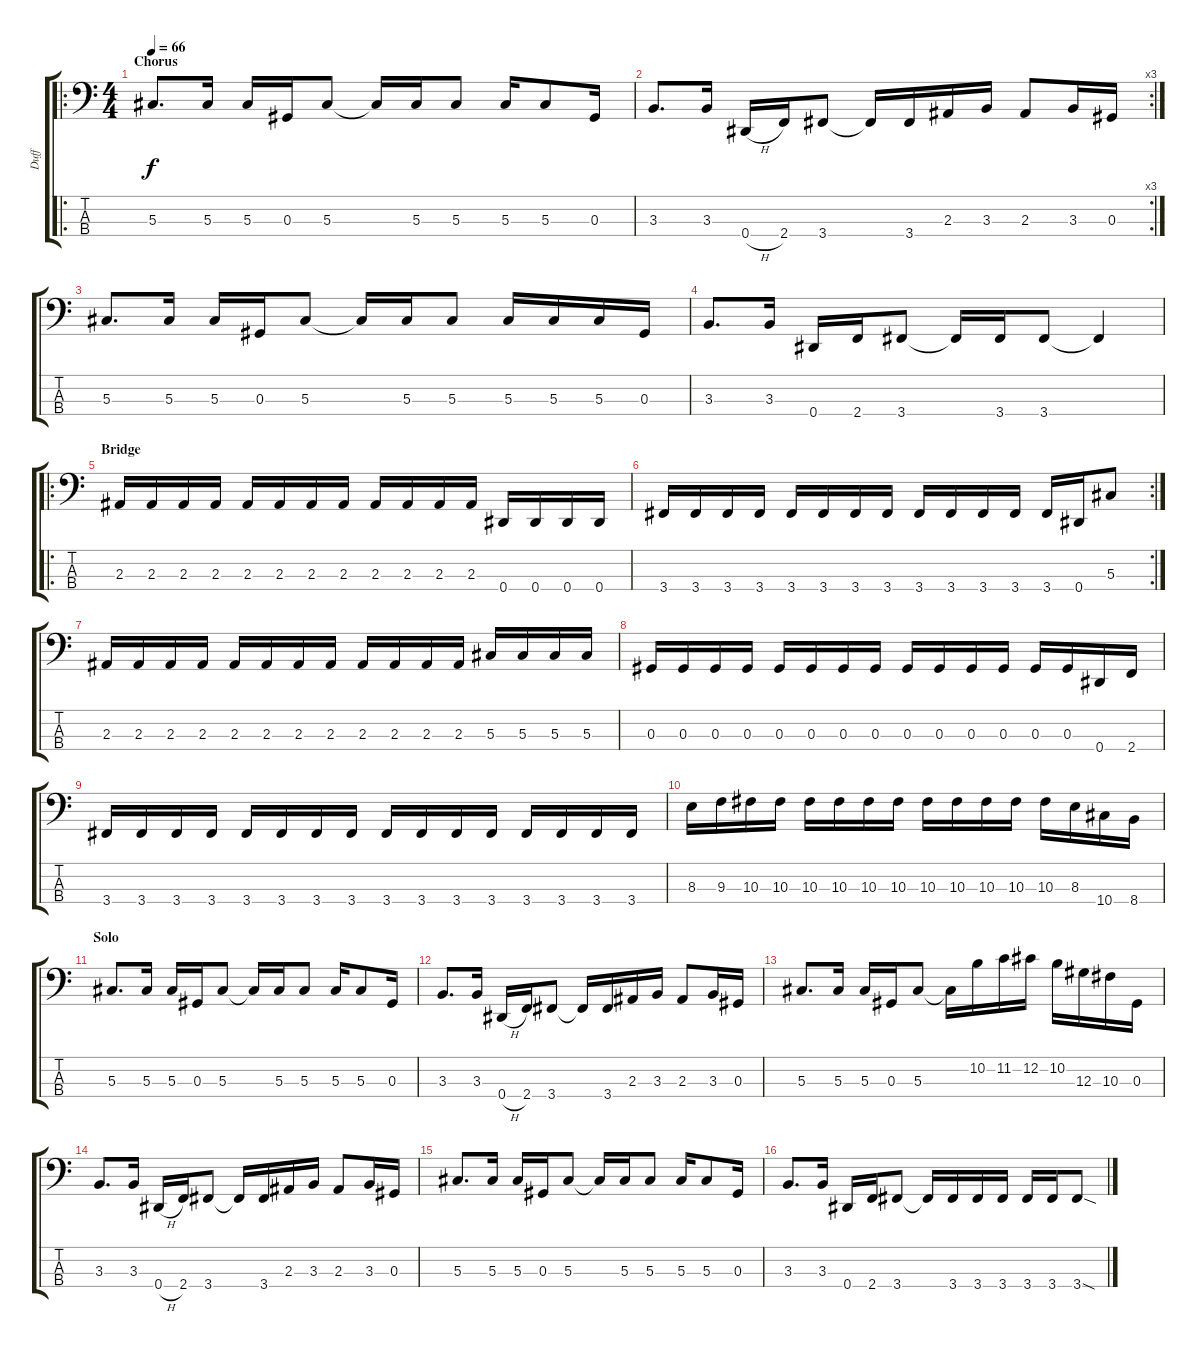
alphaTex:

\track ("Duff" "Duff") {instrument electricbassfinger}
\staff {score tabs}
\tuning (Gb2 Db2 Ab1 Eb1) {hide}
\ro
\ts (4 4)
\section ("" "Chorus")
\tempo 66
\clef f4
\ks c
5.3.8{d dy f} 5.3.16 5.3.16 0.3.16 5.3.8 5.3{t}.16 5.3.16 5.3.8 5.3.16 5.3.8 0.3.16 |
\rc 3
3.3.8{d} 3.3.16 0.4{h}.16 2.4.16 3.4.8 3.4{t}.16 3.4.16 2.3.16 3.3.16 2.3.8 3.3.16 0.3.16 |
5.3.8{d} 5.3.16 5.3.16 0.3.16 5.3.8 5.3{t}.16 5.3.16 5.3.8 5.3.16 5.3.16 5.3.16 0.3.16 |
3.3.8{d} 3.3.16 0.4.16 2.4.16 3.4.8 3.4{t}.16 3.4.16 3.4.8 3.4{t}.4 |
\ro
\section ("" "Bridge")
2.3.16 2.3.16 2.3.16 2.3.16 2.3.16 2.3.16 2.3.16 2.3.16 2.3.16 2.3.16 2.3.16 2.3.16 0.4.16 0.4.16 0.4.16 0.4.16 |
\rc 2
3.4.16 3.4.16 3.4.16 3.4.16 3.4.16 3.4.16 3.4.16 3.4.16 3.4.16 3.4.16 3.4.16 3.4.16 3.4.16 0.4.16 5.3.8 |
2.3.16 2.3.16 2.3.16 2.3.16 2.3.16 2.3.16 2.3.16 2.3.16 2.3.16 2.3.16 2.3.16 2.3.16 5.3.16 5.3.16 5.3.16 5.3.16 |
0.3.16 0.3.16 0.3.16 0.3.16 0.3.16 0.3.16 0.3.16 0.3.16 0.3.16 0.3.16 0.3.16 0.3.16 0.3.16 0.3.16 0.4.16 2.4.16 |
3.4.16 3.4.16 3.4.16 3.4.16 3.4.16 3.4.16 3.4.16 3.4.16 3.4.16 3.4.16 3.4.16 3.4.16 3.4.16 3.4.16 3.4.16 3.4.16 |
8.3.16 9.3.16 10.3.16 10.3.16 10.3.16 10.3.16 10.3.16 10.3.16 10.3.16 10.3.16 10.3.16 10.3.16 10.3.16 8.3.16 10.4.16 8.4.16 |
\section ("" "Solo")
5.3.8{d} 5.3.16 5.3.16 0.3.16 5.3.8 5.3{t}.16 5.3.16 5.3.8 5.3.16 5.3.8 0.3.16 |
3.3.8{d} 3.3.16 0.4{h}.16 2.4.16 3.4.8 3.4{t}.16 3.4.16 2.3.16 3.3.16 2.3.8 3.3.16 0.3.16 |
5.3.8{d} 5.3.16 5.3.16 0.3.16 5.3.8 5.3{t}.16 10.2.16 11.2.16 12.2.16 10.2.16 12.3.16 10.3.16 0.3.16 |
3.3.8{d} 3.3.16 0.4{h}.16 2.4.16 3.4.8 3.4{t}.16 3.4.16 2.3.16 3.3.16 2.3.8 3.3.16 0.3.16 |
5.3.8{d} 5.3.16 5.3.16 0.3.16 5.3.8 5.3{t}.16 5.3.16 5.3.8 5.3.16 5.3.8 0.3.16 |
3.3.8{d} 3.3.16 0.4.16 2.4.16 3.4.8 3.4{t}.16 3.4.16 3.4.16 3.4.16 3.4.16 3.4.16 3.4{sod}.8
